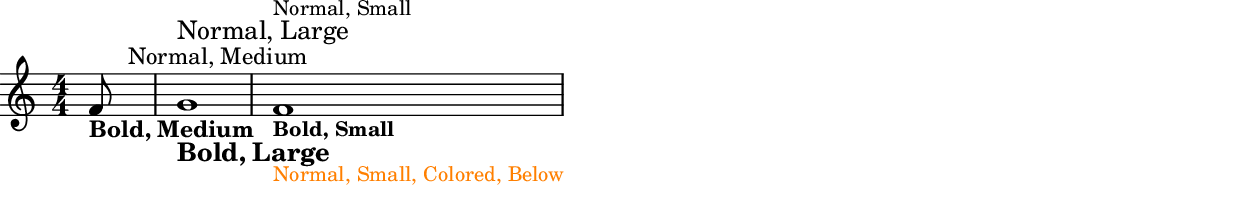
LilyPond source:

%% Generated by lilypond-book
%% Options: [exampleindent=10.16\mm,indent=0\mm,line-width=160\mm]
\include "lilypond-book-preamble.ly"


% ****************************************************************
% Start cut-&-pastable-section
% ****************************************************************

#(ly:set-option 'eps-box-padding 3.000000)



\paper {
  indent = 0\mm
  line-width = 160\mm
  % offset the left padding, also add 1mm as lilypond creates cropped
  % images with a little space on the right
  line-width = #(- line-width (* mm  3.000000) (* mm 1))
}

\layout {
  
}




% ****************************************************************
% ly snippet:
% ****************************************************************
\sourcefilename "/lilypond-2.23.82/input/regression/musicxml/32b-Articulations-Texts.xml"
\sourcefileline 0
\version "2.23.82"
% automatically converted by musicxml2ly from -
\pointAndClickOff

\header {
    texidoc = 
    "Text markup: 
                            different font sizes, weights and colors."
    }

\layout {
    \context { \Score
        autoBeaming = ##f
        }
    }
PartPOneVoiceOne =  \relative f' {
    \clef "treble" \numericTimeSignature\time 4/4 \key c \major | % 1
    f8*8 ^ "						Normal, Medium
					" _\markup{ \bold { Bold, Medium }
        } | % 2
    g1 ^\markup{ \large { Normal, Large } } _\markup{ \bold\large {
            Bold, Large } } | % 3
    f1 ^\markup{ \small { Normal, Small } } _\markup{ \bold\small {Bold,
            Small} } _\markup{ \small\with-color #(rgb-color 1.0 0.5
        0.0) {Normal, Small, Colored, Below} } }


% The score definition
\score {
    <<
        
        \new Staff
        <<
            
            \context Staff << 
                \mergeDifferentlyDottedOn\mergeDifferentlyHeadedOn
                \context Voice = "PartPOneVoiceOne" {  \PartPOneVoiceOne }
                >>
            >>
        
        >>
    \layout {}
    % To create MIDI output, uncomment the following line:
    %  \midi {\tempo 4 = 100 }
    }




% ****************************************************************
% end ly snippet
% ****************************************************************
